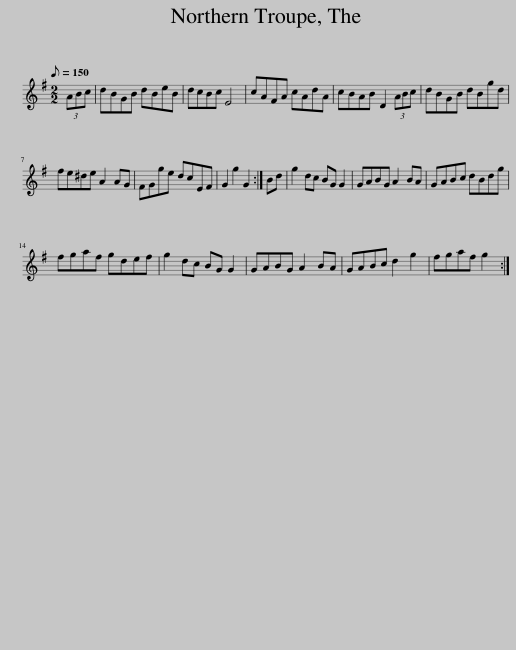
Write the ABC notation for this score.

X:1
L:1/8
Q:1/8=150
M:2/2
I:linebreak $
K:G
V:1 treble
V:1
 (3ABc | dBGB dBeB | dcBc E4 | cAFA cAdA | cBAB D2 (3ABc | %5
 dBGB dBgd |$ fe^de A2 AG | FGge dcEF | G2 g2 G2 :| Bd | %10
 g2 dc BG G2 | GABG A2 BA | GABc dBdg |$ fgaf gdef | g2 dc BG G2 | %15
 GABG A2 BA | GABc d2 g2 | fgaf g2 :| %18
